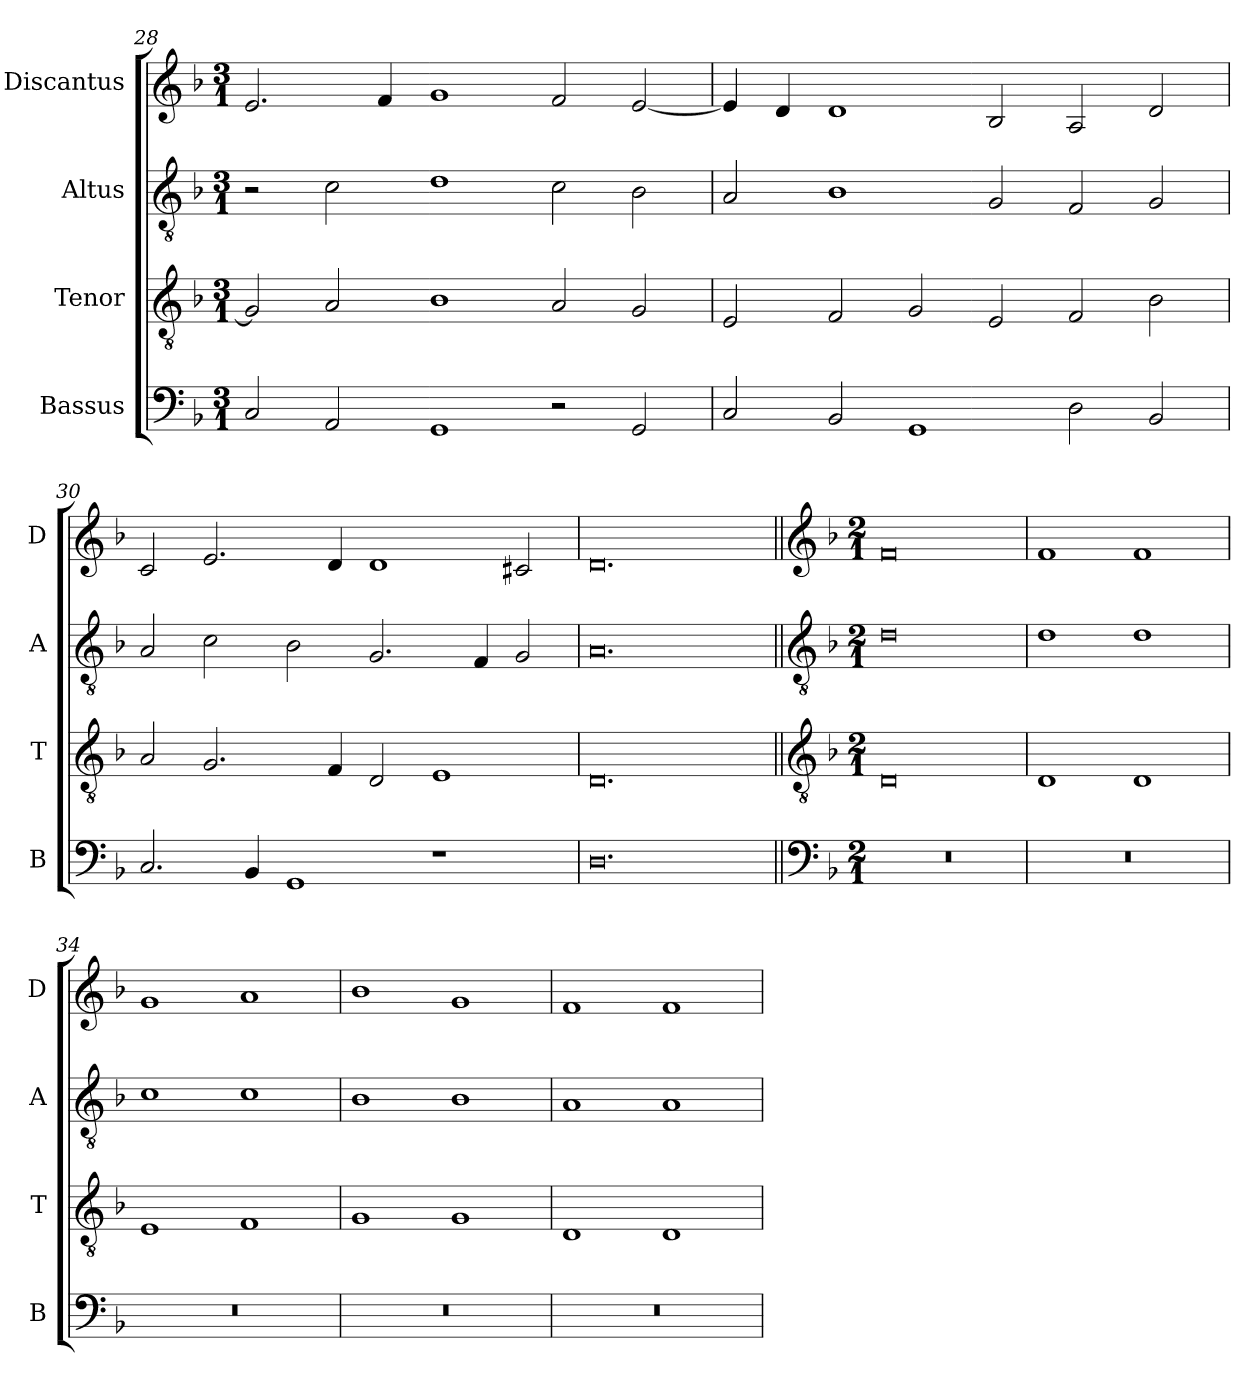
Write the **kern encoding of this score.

**kern	**kern	**kern	**kern
*part4	*part3	*part2	*part1
*staff4	*staff3	*staff2	*staff1
*I"Bassus	*I"Tenor	*I"Altus	*I"Discantus
*I'B	*I'T	*I'A	*I'D
*clefF4	*clefGv2	*clefGv2	*clefG2
*k[b-]	*k[b-]	*k[b-]	*k[b-]
*M3/1	*M3/1	*M3/1	*M3/1
=28	=28	=28	=28
2C/	2G/]	2r	2.e/
2AA/	2A/	2c\	.
.	.	.	4f/
1GG	1B-	1d	1g
2r	2A/	2c\	2f/
2GG/	2G/	2B-\	[2e/
=29	=29	=29	=29
2C/	2E/	2A/	4e/]
.	.	.	4d/
2BB-/	2F/	1B-	1d
1GG	2G/	.	.
.	2E/	2G/	2B-/
2D\	2F/	2F/	2A/
2BB-/	2B-\	2G/	2d/
=30	=30	=30	=30
2.C/	2A/	2A/	2c/
.	2.G/	2c\	2.e/
4BB-/	.	.	.
1GG	.	2B-\	.
.	4F/	.	4d/
.	2D/	2.G/	1d
1r	1E	.	.
.	.	4F/	.
.	.	2G/	2c#X/
=31	=31	=31	=31
0.D	0.D	0.A	0.d
!!LO:LB:g=z
=32||	=32||	=32||	=32||
*clefF4	*clefGv2	*clefGv2	*clefG2
*k[b-]	*k[b-]	*k[b-]	*k[b-]
*M2/1	*M2/1	*M2/1	*M2/1
0r	0D	0d	0f
=33	=33	=33	=33
0r	1D	1d	1f
.	1D	1d	1f
=34	=34	=34	=34
0r	1E	1c	1g
.	1F	1c	1a
=35	=35	=35	=35
0r	1G	1B-	1b-
.	1G	1B-	1g
=36	=36	=36	=36
0r	1D	1A	1f
.	1D	1A	1f
=	=	=	=
*-	*-	*-	*-
